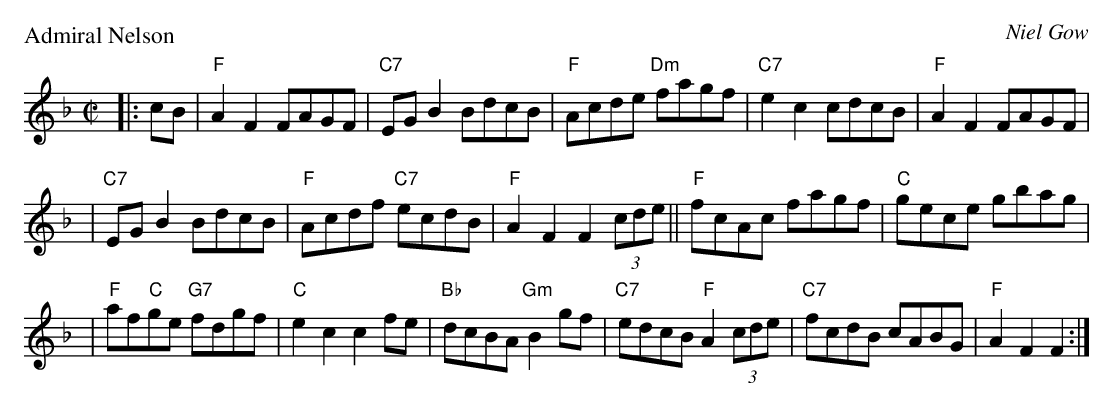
X:1
P: Admiral Nelson
O: Niel Gow
M: C|
L: 1/8
K: F
|: cB | "F"A2F2 FAGF | "C7"EGB2 BdcB | "F"Acde "Dm"fagf | "C7"e2c2 cdcB | "F"A2F2 FAGF |
| "C7"EGB2 BdcB | "F"Acdf "C7"ecdB | "F"A2F2 F2 (3cde || "F"fcAc fagf | "C"gece gbag |
| "F"af"C"ge "G7"fdgf | "C"e2c2 c2fe | "Bb"dcBA "Gm"B2gf |  "C7"edcB "F"A2(3cde | "C7"fcdB cABG | "F"A2F2 F2 :|
